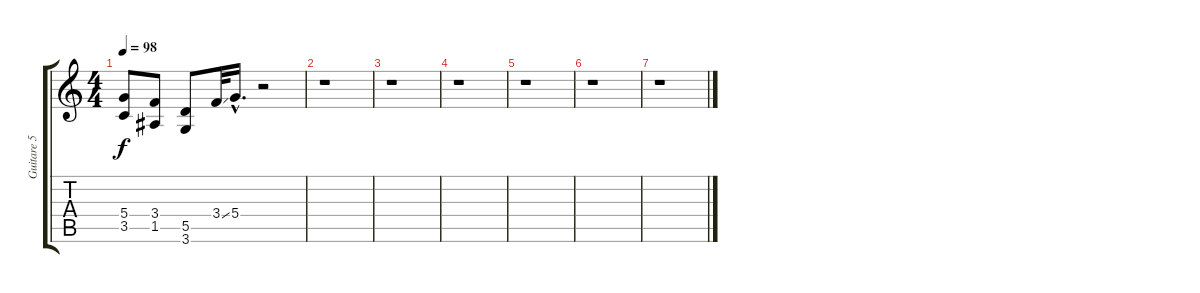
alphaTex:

\track ("Guitare 5 PM" "Guitare 5 ") {instrument electricguitarmuted}
\staff {score tabs}
\tuning (E4 B3 G3 D3 A2 E2) {hide}
\ts (4 4)
\tempo 98
\clef g2
\ks c
(5.4 3.5).8{dy f} (3.4 1.5).8 (5.5 3.6).8 3.4{ss}.32 5.4{hac}.16{d} r.2 |
r.1 |
r.1 |
r.1 |
r.1 |
r.1 |
r.1
